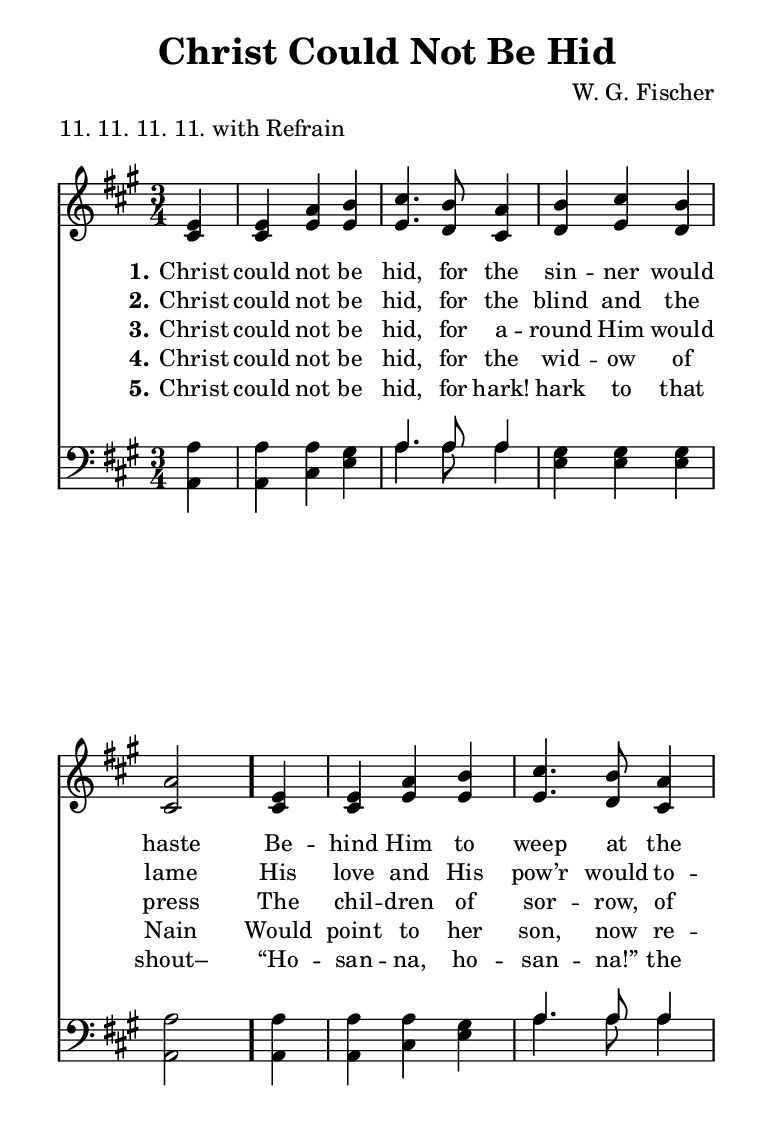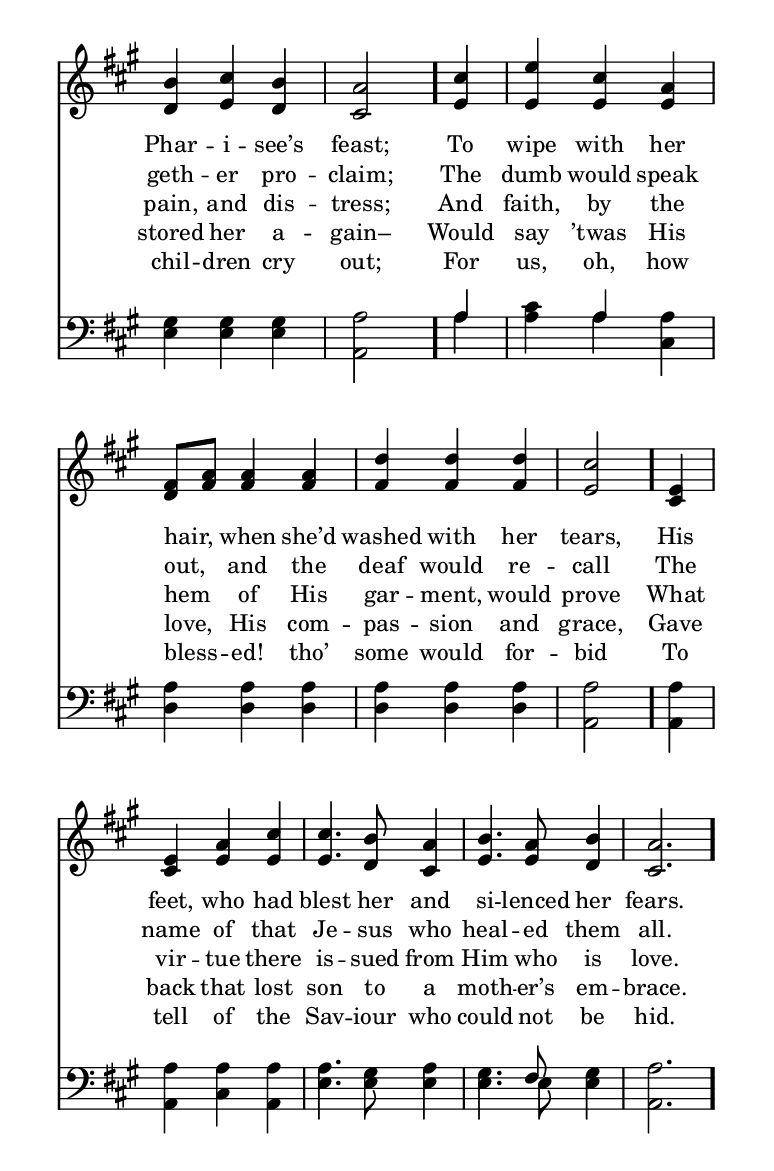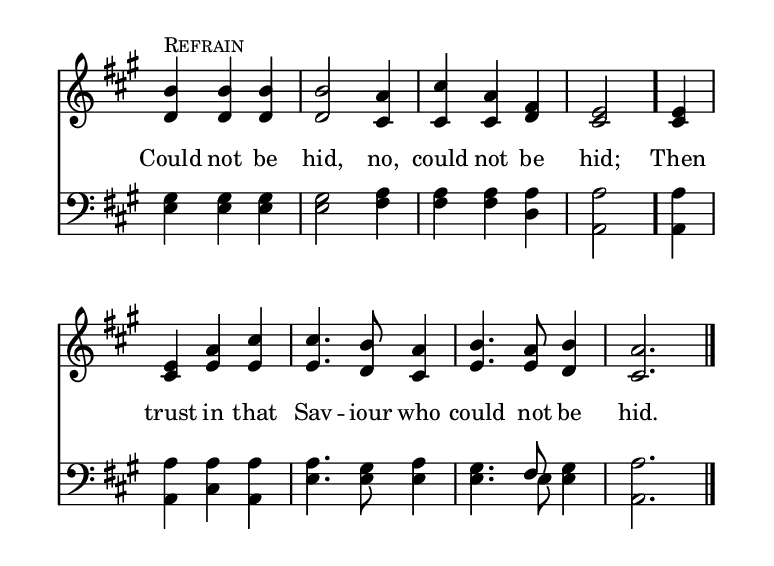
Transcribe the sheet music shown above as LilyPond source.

\include "common/global.ily"
\paper {
  \include "common/paper.ily"
  ragged-last-bottom = ##t
  system-count = #(cond (is-eogsized 5) (#t #f))
  page-count = #(cond (is-eogsized 2) (#t #f))
}

\header{
  %children
  hymnnumber = "297"
  title = "Christ Could Not Be Hid"
  tunename = ""
  meter = "11. 11. 11. 11. with Refrain"
  poet = ""
  composer = "W. G. Fischer"
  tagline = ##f
}

global = {
  \include "common/overrides.ily"
  \override Staff.TimeSignature.style = #'numbered
  \time 3/4
  \override Score.MetronomeMark.transparent = ##t % hide all fermata changes too
  \tempo 4=100
  \key a \major
  \partial 4
  \autoBeamOff
}

notesSoprano = {
\global
\relative c' {

  e4 | e a b | cis4. b8 a4 | b cis b | a2
  e4 | e a b | cis4. b8 a4 | b cis b | a2
  cis4 | e cis a | fis8[ a] a4 a | d d d | cis2
  e,4 | e a cis | cis4. b8 a4 | b4. a8 b4 | a2.

  \eogbreak
  << s^\markup { \small \caps "Refrain" }
  { b4 b b | b2 a4 | cis a fis | e2 } >>
  e4 | e a cis | cis4. b8 a4 | b4. a8 b4 | a2.

  \bar "|."

}
}

notesAlto = {
\global
\relative e' {

  cis4 | cis e e | e4. d8 cis4 | d e d | cis2
  cis4 | cis e e | e4. d8 cis4 | d e d | cis2
  e4 | e e e | d8[ fis] fis4 fis | fis fis fis | e2
  cis4 | cis e e | e4. d8 cis4 | e4. e8 d4 | cis2.

  d4 d d | d2 cis4 | cis cis d | cis2
  cis4 | cis e e | e4. d8 cis4 | e4. e8 d4 | cis2.

}
}

notesTenor = {
\global
\relative a {

  a4 | a a gis | a4. a8 a4 | gis gis gis | a2
  a4 | a a gis | a4. a8 a4 | gis gis gis | a2
  a4 | cis a a | a a a | a a a | a2
  a4 | a a a | a4. gis8 a4 | gis4. fis8 gis4 | a2.

  gis4 gis gis | gis2 a4 | a a a | a2
  a4 | a a a | a4. gis8 a4 | gis4. fis8 gis4 | a2.

}
}

notesBass = {
\global
\relative f, {

  a4 | a cis e | a4. a8 a4 | e e e | a,2
  a4 | a cis e | a4. a8 a4 | e e e | a,2
  a'4 | a a cis, | d d d | d d d | a2
  a4 | a cis a | e'4. e8 e4 | e4. e8 e4 | a,2.

  e'4 e e | e2 fis4 | fis fis d | a2
  a4 | a cis a | e'4. e8 e4 | e4. e8 e4 | a,2.

}
}

Refrain = \lyricmode {

Could not be hid, no, could not be hid; \bar "."
Then trust in that Sav -- iour who could not be hid. \bar "."

}

wordsA = \lyricmode {
\set stanza = "1."

Christ could not be hid, for the sin -- ner would haste \bar "."
Be -- hind Him to weep at the Phar -- i -- see’s feast; \bar "."
To wipe with her hair, when she’d washed with her tears, \bar "."
His feet, who had blest her and si -- lenced her fears. \bar "."

}

wordsB = \lyricmode {
\set stanza = "2."

Christ could not be hid, for the blind and the lame
His love and His pow’r would to -- geth -- er pro -- claim;
The dumb would speak out, and the deaf would re -- call
The name of that Je -- sus who heal -- ed them all.

}

wordsC = \lyricmode {
\set stanza = "3."

Christ could not be hid, for a -- round Him would press
The chil -- dren of sor -- row, of pain, and dis -- tress;
And faith, by the hem of His gar -- ment, would prove
What vir -- tue there is -- sued from Him who is love.

\Refrain

}

wordsD = \lyricmode {
\set stanza = "4."

Christ could not be hid, for the wid -- ow of Nain
Would point to her son, now re -- stored her a -- gain–
Would say ’twas His love, His com -- pas -- sion and grace,
Gave back that lost son to a moth -- er’s em -- brace.

}

wordsE = \lyricmode {
\set stanza = "5."

Christ could not be hid, for hark! hark to that shout–
“Ho -- san -- na, ho -- san -- na!” the chil -- dren cry out;
For us, oh, how bless -- ed! tho’ some would for -- bid
To tell of the Sav -- iour who could not be hid.

}

\score {
  \context ChoirStaff <<
    \context Staff = upper <<
      \set Staff.autoBeaming = ##f
      \set ChoirStaff.systemStartDelimiter = #'SystemStartBar
      \set ChoirStaff.printPartCombineTexts = ##f
      \partcombine #'(2 . 9) \notesSoprano \notesAlto
      \context NullVoice = sopranos { \voiceOne << \notesSoprano >> }
      \context NullVoice = altos { \voiceTwo << \notesAlto >> }
      \context Lyrics = one   \lyricsto sopranos \wordsA
      \context Lyrics = two   \lyricsto sopranos \wordsB
      \context Lyrics = three \lyricsto sopranos \wordsC
      \context Lyrics = four  \lyricsto sopranos \wordsD
      \context Lyrics = five  \lyricsto sopranos \wordsE
    >>
    \context Staff = men <<
      \set Staff.autoBeaming = ##f
      \clef bass
      \set ChoirStaff.printPartCombineTexts = ##f
      \partcombine #'(2 . 9) \notesTenor \notesBass
      \context NullVoice = tenors { \voiceOne << \notesTenor >> }
      \context NullVoice = basses { \voiceTwo << \notesBass >> }
    >>
  >>
  \layout {
    \include "common/layout.ily"
  }
  \midi{
    \include "common/midi.ily"
  }
}

\version "2.19.49"  % necessary for upgrading to future LilyPond versions.

% vi:set et ts=2 sw=2 ai nocindent syntax=lilypond:
